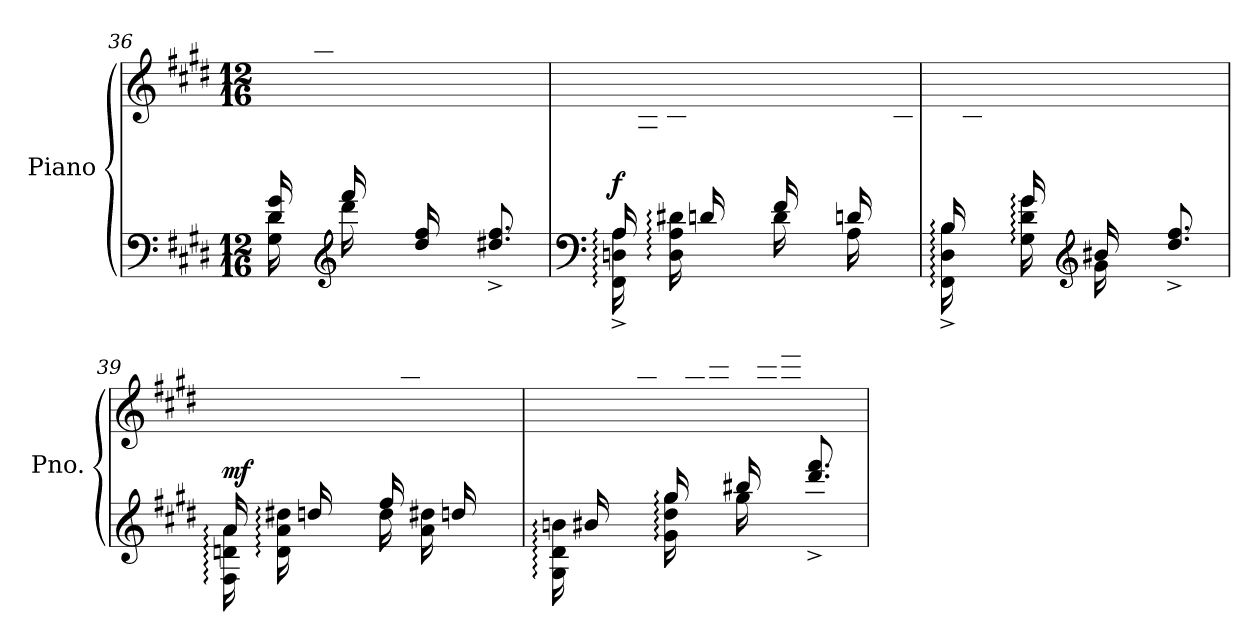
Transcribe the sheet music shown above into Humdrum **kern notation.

**kern	**kern	**dynam
*part1	*part1	*part1
*staff2	*staff1	*staff1/2
*I"Piano	*	*
*I'Pno.	*	*
!!LO:LB:g=z
*clefF4	*clefG2	*
*k[f#c#g#d#]	*k[f#c#g#d#]	*
*E:	*E:	*
*M12/16	*M12/16	*
=36	=36	=36
*^	*	*
16d#/ 16g#/LL	16G#\ 16d#\	16ryy	.
8ryy	8ryy	16b#X\ 16dd#\	.
.	.	16ff#\ 16bb#X\JJ	.
*clefG2	*	*	*
16fff#/LL	16ddd#\	16ryy	.
8ryy	4ryy	16b#\ 16dd#\	.
.	.	16cc#\ 16ee\JJ	.
16dd#/ 16ff#/LL	.	16ryy	.
4ryy	.	16ee\ 16gg#\	.
.	16ryy	16dd#\ 16ff#\JJ	.
.	8.dd#X/^ 8.ff#/^	8.ryy	.
16ryy	.	.	.
=37	=37	=37	=37
*clefF4	*	*	*
!	!	!	!LO:DY:b
16A/LL	16FF#\:^ 16Dn\:^ 16A\:^	16ryy	f
8ryy	8ryy	16A\ 16dn\	.
.	.	16c#\ 16e\JJ	.
16d/LL	16D\: 16A\: 16d#\:	16ryy	.
8ryy	8ryy	16d\ 16f#\	.
.	.	16e\ 16g#\JJ	.
16f#/LL	16d#\	16ryy	.
8ryy	8ryy	16f#\ 16a\	.
.	.	16e\ 16g#\JJ	.
16d/LL	16A\	16ryy	.
8ryy	8ryy	16d\ 16f#\	.
.	.	16c#\ 16e\JJ	.
=38	=38	=38	=38
16B/LL	16FF#\:^ 16D#\:^ 16B\:^	16ryy	.
8ryy	8ryy	16B#X\ 16g#\	.
.	.	16d#\ 16a#X\JJ	.
16g#/LL	16G#\: 16d#\: 16g#\:	16ryy	.
8ryy	8ryy	16g#\ 16b#X\	.
.	.	16a#\ 16cc#\JJ	.
*clefG2	*	*	*
16b#/LL	16g#\	16ryy	.
4ryy	8ryy	16b#\ 16dd#\	.
.	.	16cc#\ 16ee\JJ	.
.	8.dd#/^ 8.ff#/^	8.ryy	.
16ryy	.	.	.
!!LO:LB:g=z
=39	=39	=39	=39
!	!	!	!LO:DY:b
16a/LL	16F#\: 16dn\: 16a\:	16ryy	mf
8ryy	8ryy	16a\ 16ddn\	.
.	.	16cc#\ 16ee\JJ	.
16dd/LL	16d\: 16a\: 16dd#\:	16ryy	.
8ryy	8ryy	16dd\ 16ff#\	.
.	.	16ee\ 16gg#\JJ	.
16ff#/LL	16dd#\	16ryy	.
8ryy	8ryy	16ff#\ 16aa\	.
.	.	16ee\ 16gg#\JJ	.
16dd/LL	16a\ 16dd#\	16ryy	.
8ryy	8ryy	16dd\ 16ff#\	.
.	.	16cc#\ 16ee\JJ	.
=40	=40	=40	=40
16b#X/LL	16G#\: 16d#\: 16b\:	16ryy	.
8ryy	8ryy	16b#\ 16gg#\	.
.	.	16dd#\ 16aa#X\JJ	.
16gg#/LL	16g#\: 16dd#\: 16gg#\:	16ryy	.
8ryy	8ryy	16gg#\ 16bb#X\	.
.	.	16aa#\ 16ccc#\JJ	.
16bb#/LL	16gg#\	16ryy	.
4ryy	8ryy	16bb#\ 16ddd#\	.
.	.	16ccc#\ 16eee\JJ	.
.	8.ddd#/^ 8.fff#/^	8.ryy	.
16ryy	.	.	.
*v	*v	*	*
=	=	=
*-	*-	*-
